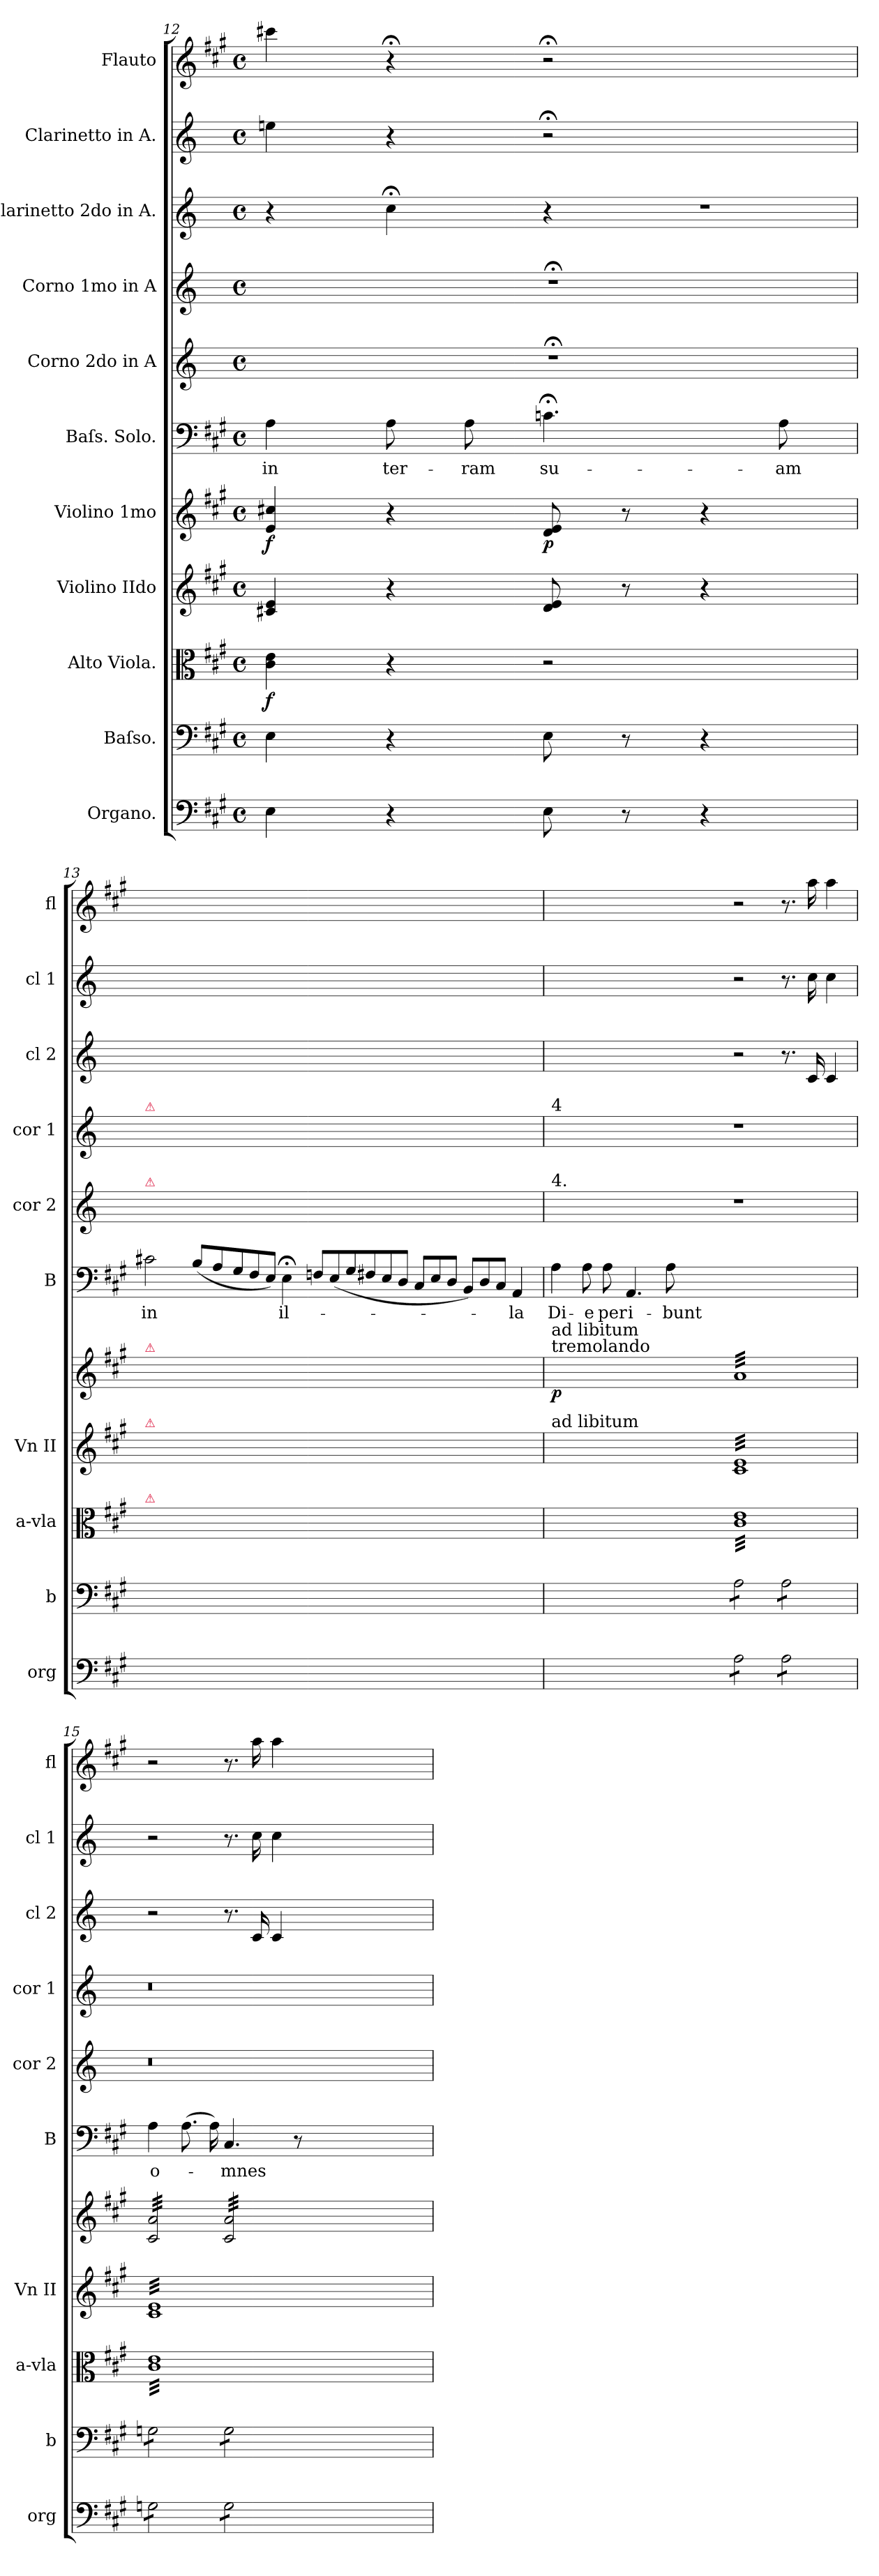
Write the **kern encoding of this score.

**kern	**kern	**kern	**dynam	**kern	**dynam	**kern	**dynam	**kern	**text	**kern	**kern	**kern	**kern	**kern
*part11	*part10	*part9	*part9	*part8	*part8	*part7	*part7	*part6	*part6	*part5	*part4	*part3	*part2	*part1
*staff11	*staff10	*staff9	*staff9	*staff8	*staff8	*staff7	*staff7	*staff6	*staff6	*staff5	*staff4	*staff3	*staff2	*staff1
*I"Organo.	*I"Baſso.	*I"Alto Viola.	*	*I"Violino IIdo	*	*I"Violino 1mo	*	*I"Baſs. Solo.	*	*I"Corno 2do in A	*I"Corno 1mo in A	*I"Clarinetto 2do in A.	*I"Clarinetto in A.	*I"Flauto
*I'org	*I'b	*I'a-vla	*	*I'Vn II	*	*	*	*I'B	*	*I'cor 2	*I'cor 1	*I'cl 2	*I'cl 1	*I'fl
*clefF4	*clefF4	*clefC3	*	*clefG2	*	*clefG2	*	*clefF4	*	*clefG2	*clefG2	*clefG2	*clefG2	*clefG2
*	*	*	*	*	*	*	*	*	*	*ITrd2c3	*ITrd2c3	*ITrd2c3	*ITrd2c3	*
*k[f#c#g#]	*k[f#c#g#]	*k[f#c#g#]	*	*k[f#c#g#]	*	*k[f#c#g#]	*	*k[f#c#g#]	*	*k[f#c#g#]	*k[f#c#g#]	*k[f#c#g#]	*k[f#c#g#]	*k[f#c#g#]
*M4/4	*M4/4	*M4/4	*	*M4/4	*	*M4/4	*	*M4/4	*	*M4/4	*M4/4	*M4/4	*M4/4	*M4/4
*met(c)	*met(c)	*met(c)	*	*met(c)	*	*met(c)	*	*met(c)	*	*met(c)	*met(c)	*met(c)	*met(c)	*met(c)
=12	=12	=12	=12	=12	=12	=12	=12	=12	=12	=12	=12	=12	=12	=12
!	!	!	!LO:DY:b	!	!	!	!LO:DY:b	!	!	!	!	!	!	!
4E\	4E\	4c#\ 4e\	f	4c#X/ 4e/	.	4e/ 4cc#X/	f	4A\	in	1r;<	1r;<	4r	4cc#X\	4ccc#X\
4r	4r	4r	.	4r	.	4r	.	8A\	ter-	.	.	4a;<\	4r	4r;<
.	.	.	.	.	.	.	.	8A\	-ram	.	.	.	.	.
!	!	!	!	!	!	!	!LO:DY:b	!	!	!	!	!	!	!
8E\	8E\	2r	.	8d/ 8e/	.	8d/ 8e/	p	4.cn;<\	su-	.	.	4r	2r;<	2r;<
8r	8r	.	.	8r	.	8r	.	.	.	.	.	.	.	.
!	!	!	!	!	!	!	!	!	!	!	!	!LO:N:vis=1	!	!
4r	4r	.	.	4r	.	4r	.	.	.	.	.	4r	.	.
.	.	.	.	.	.	.	.	8A\	-am	.	.	.	.	.
=13	=13	=13	=13	=13	=13	=13	=13	=13	=13	=13	=13	=13	=13	=13
!	!	!	!	!	!	!	!	!	!	!	!LO:TX:a:color=crimson:t=⚠	!	!	!
!	!	!	!	!	!	!	!	!	!	!LO:TX:a:color=crimson:t=⚠	!	!	!	!
!	!	!	!	!	!	!LO:TX:a:color=crimson:t=⚠	!	!	!	!	!	!	!	!
!	!	!	!	!LO:TX:a:color=crimson:t=⚠	!	!	!	!	!	!	!	!	!	!
!	!	!LO:TX:a:color=crimson:t=⚠	!	!	!	!	!	!	!	!	!	!	!	!
1ryy	1ryy	1ryy	.	1ryy	.	1ryy	.	2c#X\	in	1ryy	1ryy	1ryy	1ryy	1ryy
.	.	.	.	.	.	.	.	(8B/L	.	.	.	.	.	.
.	.	.	.	.	.	.	.	8A/	.	.	.	.	.	.
*	*	*	*	*	*	*	*	*Xtuplet	*	*	*	*	*	*
.	.	.	.	.	.	.	.	12G#/	.	.	.	.	.	.
.	.	.	.	.	.	.	.	12F#/	.	.	.	.	.	.
.	.	.	.	.	.	.	.	12E/J)	.	.	.	.	.	.
1.ryy	1.ryy	1.ryy	.	1.ryy	.	1.ryy	.	4E;<\	il-	1.ryy	1.ryy	1.ryy	1.ryy	1.ryy
.	.	.	.	.	.	.	.	12Fn/L	.	.	.	.	.	.
.	.	.	.	.	.	.	.	(12E/	.	.	.	.	.	.
.	.	.	.	.	.	.	.	12G#/	.	.	.	.	.	.
.	.	.	.	.	.	.	.	12F#X/	.	.	.	.	.	.
.	.	.	.	.	.	.	.	12E/	.	.	.	.	.	.
.	.	.	.	.	.	.	.	12D/J	.	.	.	.	.	.
.	.	.	.	.	.	.	.	12C#/L	.	.	.	.	.	.
.	.	.	.	.	.	.	.	12E/	.	.	.	.	.	.
.	.	.	.	.	.	.	.	12D/J	.	.	.	.	.	.
.	.	.	.	.	.	.	.	12BB/L)	.	.	.	.	.	.
.	.	.	.	.	.	.	.	12D/	.	.	.	.	.	.
.	.	.	.	.	.	.	.	12C#/J	.	.	.	.	.	.
.	.	.	.	.	.	.	.	4AA/	-la	.	.	.	.	.
=14	=14	=14	=14	=14	=14	=14	=14	=14	=14	=14	=14	=14	=14	=14
!	!	!	!	!	!	!	!	!	!	!	!LO:TX:a:t=4	!	!	!
!	!	!	!	!	!	!	!	!	!	!LO:TX:a:t=4.	!	!	!	!
!	!	!	!	!	!	!LO:TX:a:t=ad libitum \ntremolando	!	!	!	!	!	!	!	!
!	!	!	!	!LO:TX:a:t=ad libitum	!	!	!	!	!	!	!	!	!	!
!	!	!	!	!	!LO:DY:b	!	!LO:DY:b	!	!	!	!	!	!	!
1.ryy	1.ryy	1.ryy	.	1.ryy	p&colon;	1.ryy	p	4A\	Di-	1.ryy	1.ryy	1.ryy	1.ryy	1.ryy
.	.	.	.	.	.	.	.	8A\	-e	.	.	.	.	.
.	.	.	.	.	.	.	.	8A\	per	.	.	.	.	.
.	.	.	.	.	.	.	.	4.AA/	i-	.	.	.	.	.
.	.	.	.	.	.	.	.	8A\	-bunt	.	.	.	.	.
.	.	.	.	.	.	.	.	1.ryy	.	.	.	.	.	.
*tremolo	*	*	*	*	*	*	*	*	*	*	*	*	*	*
*	*tremolo	*	*	*	*	*	*	*	*	*	*	*	*	*
*	*	*tremolo	*	*	*	*	*	*	*	*	*	*	*	*
*	*	*	*	*tremolo	*	*	*	*	*	*	*	*	*	*
*	*	*	*	*	*	*tremolo	*	*	*	*	*	*	*	*
8A\L	8A\L	32c# 32eLLL	.	32c# 32eLLL	.	32aLLL	.	.	.	1r	1r	2r	2r	2r
.	.	32c# 32e	.	32c# 32e	.	32a	.	.	.	.	.	.	.	.
.	.	32c# 32e	.	32c# 32e	.	32a	.	.	.	.	.	.	.	.
.	.	32c# 32e	.	32c# 32e	.	32a	.	.	.	.	.	.	.	.
8A\	8A\	32c# 32e	.	32c# 32e	.	32a	.	.	.	.	.	.	.	.
.	.	32c# 32e	.	32c# 32e	.	32a	.	.	.	.	.	.	.	.
.	.	32c# 32e	.	32c# 32e	.	32a	.	.	.	.	.	.	.	.
.	.	32c# 32e	.	32c# 32e	.	32a	.	.	.	.	.	.	.	.
8A\	8A\	32c# 32e	.	32c# 32e	.	32a	.	.	.	.	.	.	.	.
.	.	32c# 32e	.	32c# 32e	.	32a	.	.	.	.	.	.	.	.
.	.	32c# 32e	.	32c# 32e	.	32a	.	.	.	.	.	.	.	.
.	.	32c# 32e	.	32c# 32e	.	32a	.	.	.	.	.	.	.	.
8A\J	8A\J	32c# 32e	.	32c# 32e	.	32a	.	.	.	.	.	.	.	.
.	.	32c# 32e	.	32c# 32e	.	32a	.	.	.	.	.	.	.	.
.	.	32c# 32e	.	32c# 32e	.	32a	.	.	.	.	.	.	.	.
.	.	32c# 32e	.	32c# 32e	.	32a	.	.	.	.	.	.	.	.
8A\L	8A\L	32c# 32e	.	32c# 32e	.	32a	.	.	.	.	.	8.r	8.r	8.r
.	.	32c# 32e	.	32c# 32e	.	32a	.	.	.	.	.	.	.	.
.	.	32c# 32e	.	32c# 32e	.	32a	.	.	.	.	.	.	.	.
.	.	32c# 32e	.	32c# 32e	.	32a	.	.	.	.	.	.	.	.
8A\	8A\	32c# 32e	.	32c# 32e	.	32a	.	.	.	.	.	.	.	.
.	.	32c# 32e	.	32c# 32e	.	32a	.	.	.	.	.	.	.	.
.	.	32c# 32e	.	32c# 32e	.	32a	.	.	.	.	.	16A/	16a\	16aa\
.	.	32c# 32e	.	32c# 32e	.	32a	.	.	.	.	.	.	.	.
8A\	8A\	32c# 32e	.	32c# 32e	.	32a	.	.	.	.	.	4A/	4a\	4aa\
.	.	32c# 32e	.	32c# 32e	.	32a	.	.	.	.	.	.	.	.
.	.	32c# 32e	.	32c# 32e	.	32a	.	.	.	.	.	.	.	.
.	.	32c# 32e	.	32c# 32e	.	32a	.	.	.	.	.	.	.	.
8A\J	8A\J	32c# 32e	.	32c# 32e	.	32a	.	.	.	.	.	.	.	.
.	.	32c# 32e	.	32c# 32e	.	32a	.	.	.	.	.	.	.	.
.	.	32c# 32e	.	32c# 32e	.	32a	.	.	.	.	.	.	.	.
.	.	32c# 32eJJJ	.	32c# 32eJJJ	.	32aJJJ	.	.	.	.	.	.	.	.
=15	=15	=15	=15	=15	=15	=15	=15	=15	=15	=15	=15	=15	=15	=15
8Gn\L	8Gn\L	32c# 32eLLL	.	32c# 32eLLL	.	32c#/ 32a/LLL	.	4A\	o-	0.r	0.r	2r	2r	2r
.	.	32c# 32e	.	32c# 32e	.	32c#/ 32a/	.	.	.	.	.	.	.	.
.	.	32c# 32e	.	32c# 32e	.	32c#/ 32a/	.	.	.	.	.	.	.	.
.	.	32c# 32e	.	32c# 32e	.	32c#/ 32a/	.	.	.	.	.	.	.	.
8Gn\	8Gn\	32c# 32e	.	32c# 32e	.	32c#/ 32a/	.	.	.	.	.	.	.	.
.	.	32c# 32e	.	32c# 32e	.	32c#/ 32a/	.	.	.	.	.	.	.	.
.	.	32c# 32e	.	32c# 32e	.	32c#/ 32a/	.	.	.	.	.	.	.	.
.	.	32c# 32e	.	32c# 32e	.	32c#/ 32a/	.	.	.	.	.	.	.	.
8Gn\	8Gn\	32c# 32e	.	32c# 32e	.	32c#/ 32a/	.	(8.A\	.	.	.	.	.	.
.	.	32c# 32e	.	32c# 32e	.	32c#/ 32a/	.	.	.	.	.	.	.	.
.	.	32c# 32e	.	32c# 32e	.	32c#/ 32a/	.	.	.	.	.	.	.	.
.	.	32c# 32e	.	32c# 32e	.	32c#/ 32a/	.	.	.	.	.	.	.	.
8Gn\J	8Gn\J	32c# 32e	.	32c# 32e	.	32c#/ 32a/	.	.	.	.	.	.	.	.
.	.	32c# 32e	.	32c# 32e	.	32c#/ 32a/	.	.	.	.	.	.	.	.
.	.	32c# 32e	.	32c# 32e	.	32c#/ 32a/	.	16A\)	.	.	.	.	.	.
.	.	32c# 32e	.	32c# 32e	.	32c#/ 32a/JJJ	.	.	.	.	.	.	.	.
8G\L	8G\L	32c# 32e	.	32c# 32e	.	32c#/ 32a/LLL	.	4.C#/	-mnes	.	.	8.r	8.r	8.r
.	.	32c# 32e	.	32c# 32e	.	32c#/ 32a/	.	.	.	.	.	.	.	.
.	.	32c# 32e	.	32c# 32e	.	32c#/ 32a/	.	.	.	.	.	.	.	.
.	.	32c# 32e	.	32c# 32e	.	32c#/ 32a/	.	.	.	.	.	.	.	.
8G\	8G\	32c# 32e	.	32c# 32e	.	32c#/ 32a/	.	.	.	.	.	.	.	.
.	.	32c# 32e	.	32c# 32e	.	32c#/ 32a/	.	.	.	.	.	.	.	.
.	.	32c# 32e	.	32c# 32e	.	32c#/ 32a/	.	.	.	.	.	16A/	16a\	16aa\
.	.	32c# 32e	.	32c# 32e	.	32c#/ 32a/	.	.	.	.	.	.	.	.
8G\	8G\	32c# 32e	.	32c# 32e	.	32c#/ 32a/	.	.	.	.	.	4A/	4a\	4aa\
.	.	32c# 32e	.	32c# 32e	.	32c#/ 32a/	.	.	.	.	.	.	.	.
.	.	32c# 32e	.	32c# 32e	.	32c#/ 32a/	.	.	.	.	.	.	.	.
.	.	32c# 32e	.	32c# 32e	.	32c#/ 32a/	.	.	.	.	.	.	.	.
8G\J	8G\J	32c# 32e	.	32c# 32e	.	32c#/ 32a/	.	8r	.	.	.	.	.	.
*	*Xtremolo	*	*	*	*	*	*	*	*	*	*	*	*	*
*Xtremolo	*	*	*	*	*	*	*	*	*	*	*	*	*	*
.	.	32c# 32e	.	32c# 32e	.	32c#/ 32a/	.	.	.	.	.	.	.	.
.	.	32c# 32e	.	32c# 32e	.	32c#/ 32a/	.	.	.	.	.	.	.	.
.	.	32c# 32eJJJ	.	32c# 32eJJJ	.	32c#/ 32a/JJJ	.	.	.	.	.	.	.	.
*	*	*	*	*	*	*Xtremolo	*	*	*	*	*	*	*	*
*	*	*	*	*Xtremolo	*	*	*	*	*	*	*	*	*	*
*	*	*Xtremolo	*	*	*	*	*	*	*	*	*	*	*	*
0ryy	0ryy	0ryy	.	0ryy	.	0ryy	.	0ryy	.	.	.	0ryy	0ryy	0ryy
=	=	=	=	=	=	=	=	=	=	=	=	=	=	=
*-	*-	*-	*-	*-	*-	*-	*-	*-	*-	*-	*-	*-	*-	*-
